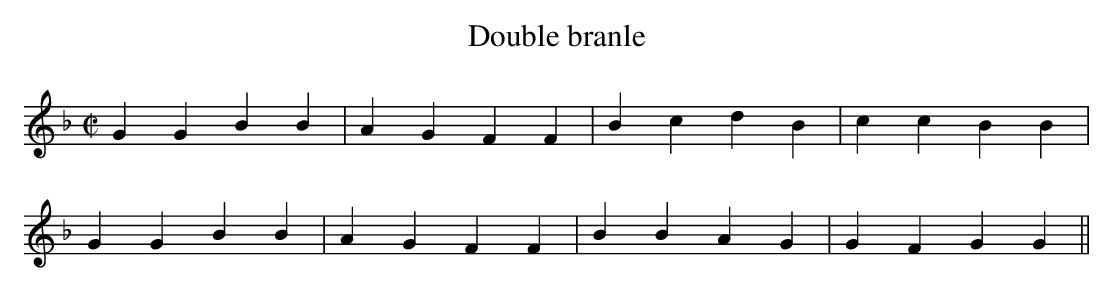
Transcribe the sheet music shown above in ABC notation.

X:1
T:Double branle
M:C|
L:1/4
K:GDor
GG BB | AG FF | Bc dB | cc BB |
GG BB | AG FF | BB AG | GF GG ||
